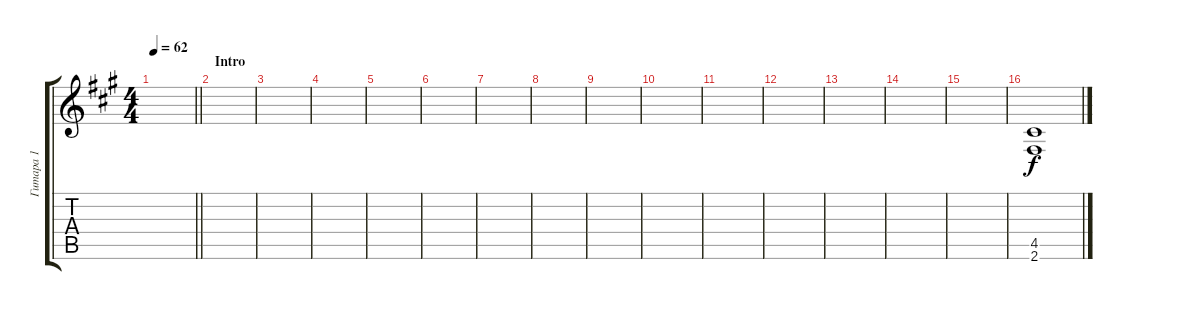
\track ("Гитара 1" "Гитара 1") {instrument distortionguitar}
\staff {score tabs}
\tuning (E4 B3 G3 D3 A2 E2) {hide}
\ts (4 4)
\tempo 62
\clef g2
\barLineRight lightlight
\ks f#minor
|
\section ("" "Intro")
|
|
|
|
|
|
|
|
|
|
|
|
|
|
(4.5 2.6).1
